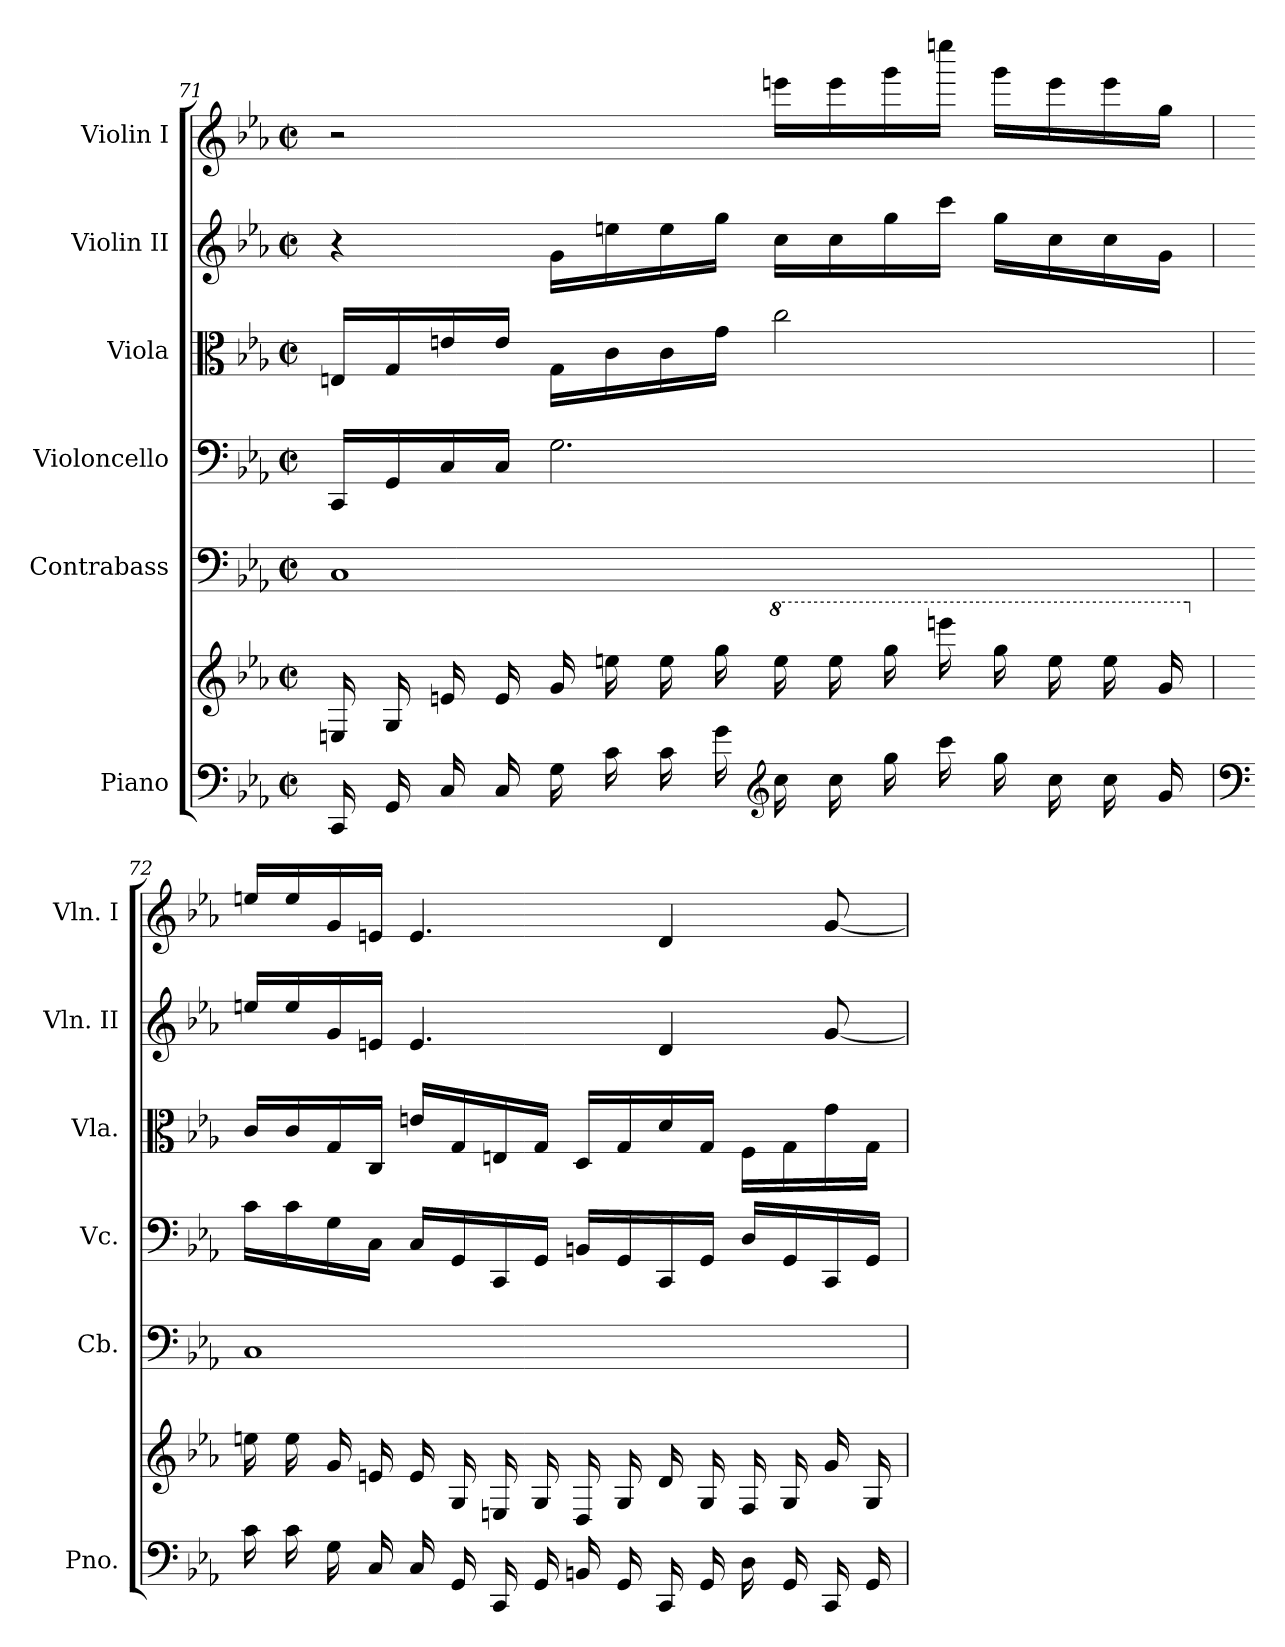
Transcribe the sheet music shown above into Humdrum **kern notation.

**kern	**kern	**kern	**kern	**kern	**kern	**kern
*part6	*part6	*part5	*part4	*part3	*part2	*part1
*staff7	*staff6	*staff5	*staff4	*staff3	*staff2	*staff1
*I"Piano	*	*I"Contrabass	*I"Violoncello	*I"Viola	*I"Violin II	*I"Violin I
*I'Pno.	*	*I'Cb.	*I'Vc.	*I'Vla.	*I'Vln. II	*I'Vln. I
*clefF4	*clefG2	*clefF4	*clefF4	*clefC3	*clefG2	*clefG2
*	*	*ITrd7c12	*	*	*	*
*k[b-e-a-]	*k[b-e-a-]	*k[b-e-a-]	*k[b-e-a-]	*k[b-e-a-]	*k[b-e-a-]	*k[b-e-a-]
*M2/2	*M2/2	*M2/2	*M2/2	*M2/2	*M2/2	*M2/2
*met(c|)	*met(c|)	*met(c|)	*met(c|)	*met(c|)	*met(c|)	*met(c|)
=71	=71	=71	=71	=71	=71	=71
16CC/	16En/	1CC	16CC/LL	16En/LL	4r	2r
16GG/	16G/	.	16GG/	16G/	.	.
16C/	16en/	.	16C/	16en/	.	.
16C/	16e/	.	16C/JJ	16e/JJ	.	.
16G\	16g/	.	2.G\	16G\LL	16g\LL	.
16c\	16een\	.	.	16c\	16een\	.
16c\	16ee\	.	.	16c\	16ee\	.
16g\	16gg\	.	.	16g\JJ	16gg\JJ	.
*clefG2	*	*	*	*	*	*
*	*8va	*	*	*	*	*
16cc\	16eee\	.	.	2cc\	16cc\LL	16eeen\LL
16cc\	16eee\	.	.	.	16cc\	16eee\
16gg\	16ggg\	.	.	.	16gg\	16ggg\
16ccc\	16eeeen\	.	.	.	16ccc\JJ	16eeeen\JJ
16gg\	16ggg\	.	.	.	16gg\LL	16ggg\LL
16cc\	16eee\	.	.	.	16cc\	16eee\
16cc\	16eee\	.	.	.	16cc\	16eee\
16g/	16gg/	.	.	.	16g\JJ	16gg\JJ
=72	=72	=72	=72	=72	=72	=72
*clefF4	*	*	*	*	*	*
*	*X8va	*	*	*	*	*
16c\	16een\	1CC	16c\LL	16c/LL	16een/LL	16een/LL
16c\	16ee\	.	16c\	16c/	16ee/	16ee/
16G\	16g/	.	16G\	16G/	16g/	16g/
16C/	16en/	.	16C\JJ	16C/JJ	16en/JJ	16en/JJ
16C/	16e/	.	16C/LL	16en/LL	4.e/	4.e/
16GG/	16G/	.	16GG/	16G/	.	.
16CC/	16En/	.	16CC/	16En/	.	.
16GG/	16G/	.	16GG/JJ	16G/JJ	.	.
16BBn/	16D/	.	16BBn/LL	16D/LL	.	.
16GG/	16G/	.	16GG/	16G/	.	.
16CC/	16d/	.	16CC/	16d/	4d/	4d/
16GG/	16G/	.	16GG/JJ	16G/JJ	.	.
16D\	16F/	.	16D/LL	16F\LL	.	.
16GG/	16G/	.	16GG/	16G\	.	.
16CC/	16g/	.	16CC/	16g\	[8g/	[8g/
16GG/	16G/	.	16GG/JJ	16G\JJ	.	.
=	=	=	=	=	=	=
*-	*-	*-	*-	*-	*-	*-
